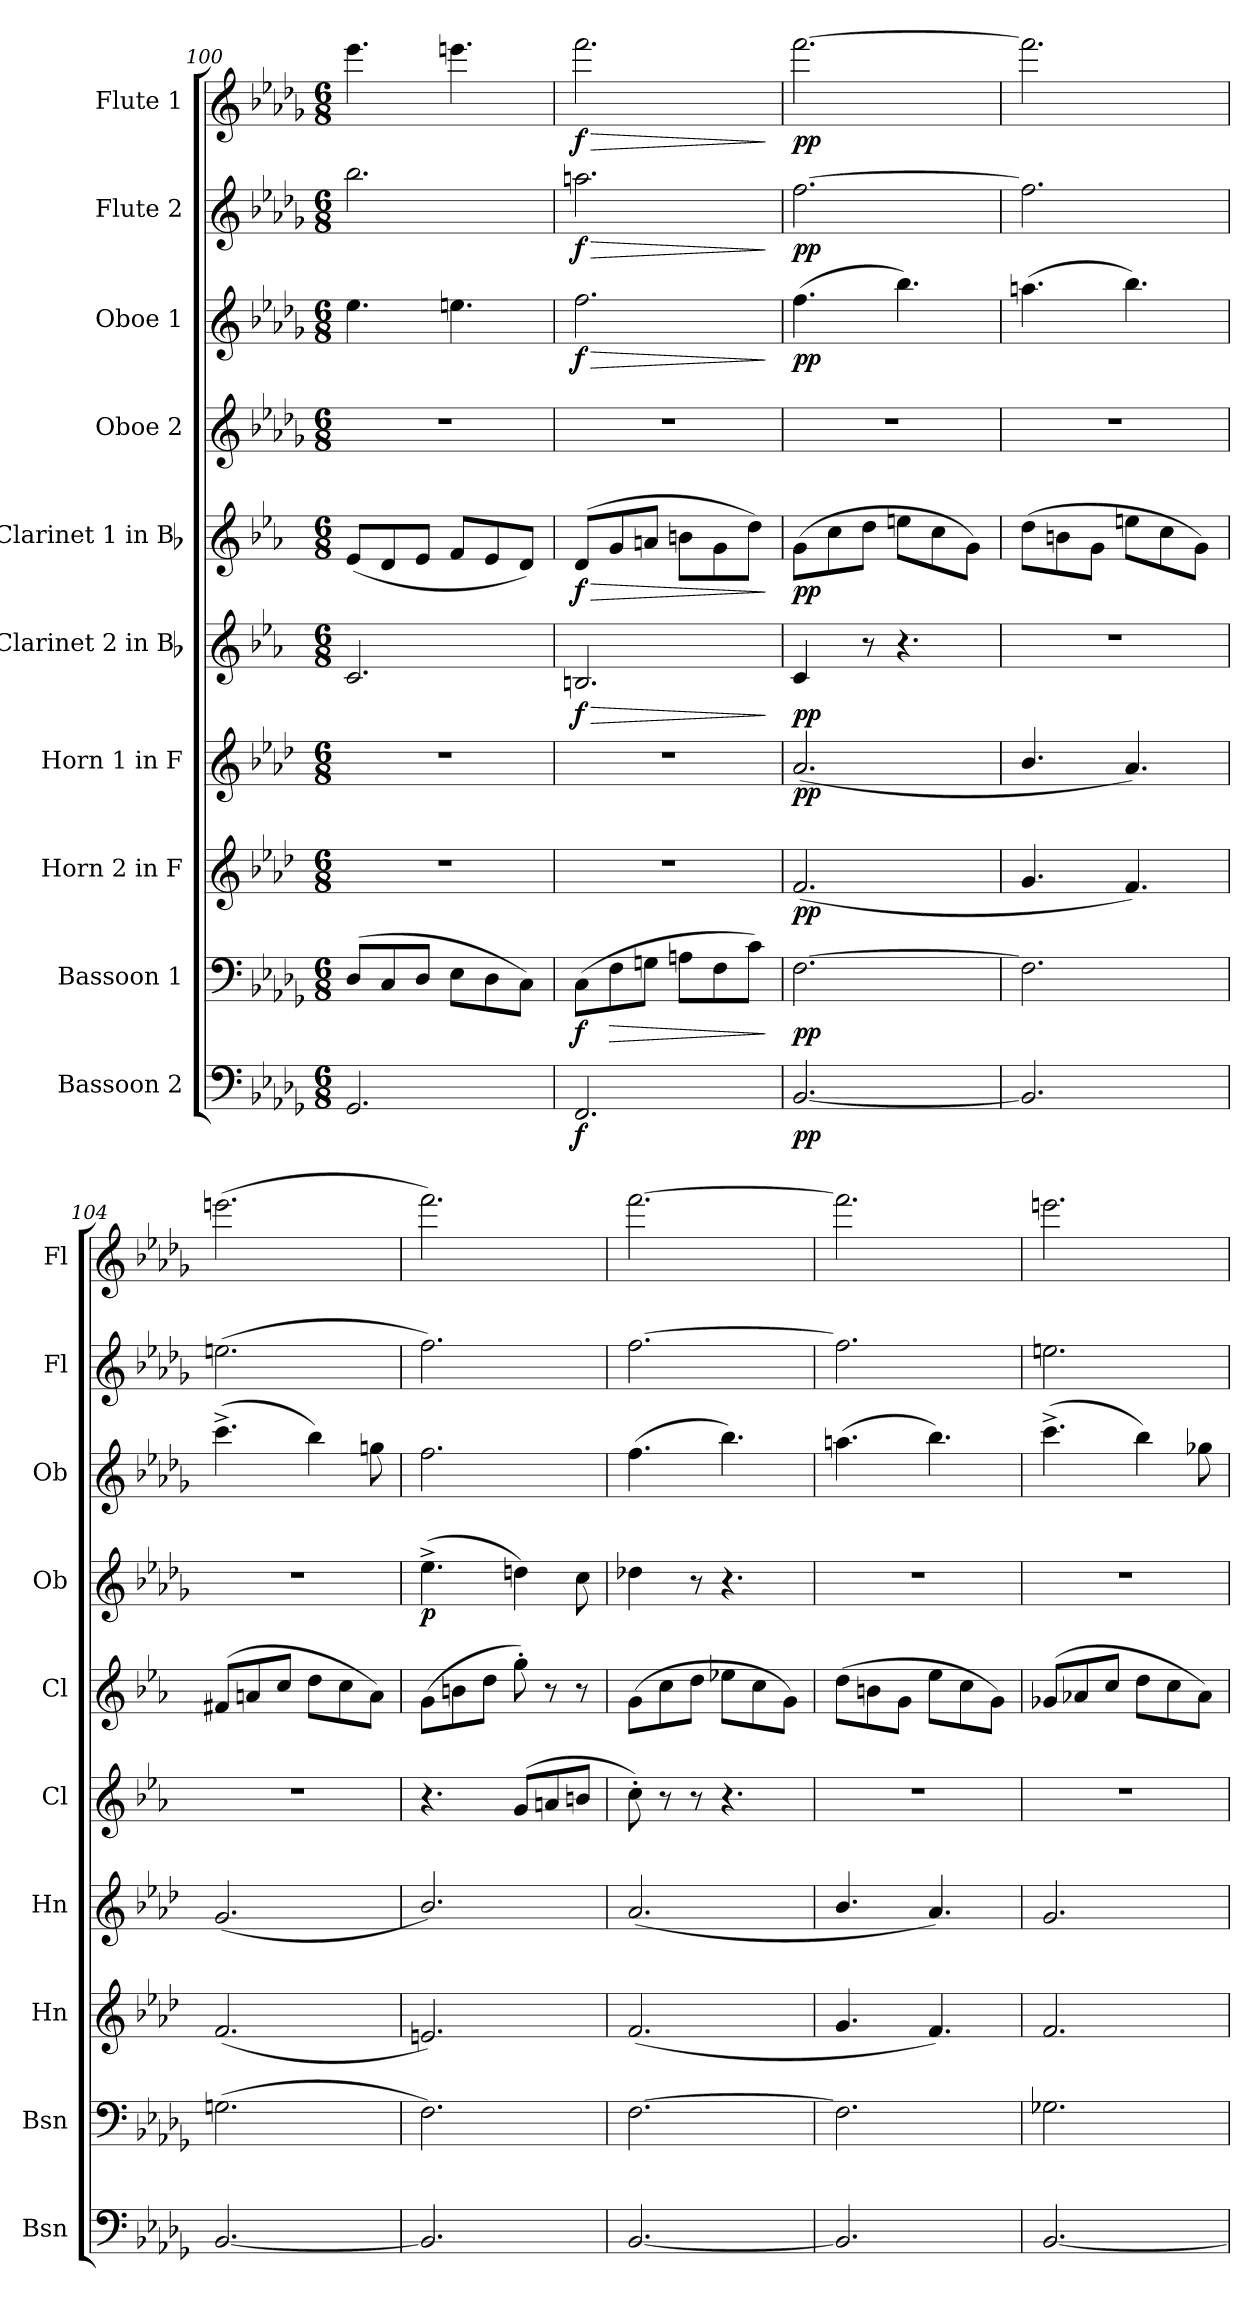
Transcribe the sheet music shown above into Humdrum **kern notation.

**kern	**dynam	**kern	**dynam	**kern	**dynam	**kern	**dynam	**kern	**dynam	**kern	**dynam	**kern	**dynam	**kern	**dynam	**kern	**dynam	**kern	**dynam
*part10	*part10	*part9	*part9	*part8	*part8	*part7	*part7	*part6	*part6	*part5	*part5	*part4	*part4	*part3	*part3	*part2	*part2	*part1	*part1
*staff10	*staff10	*staff9	*staff9	*staff8	*staff8	*staff7	*staff7	*staff6	*staff6	*staff5	*staff5	*staff4	*staff4	*staff3	*staff3	*staff2	*staff2	*staff1	*staff1
*I"Bassoon 2	*	*I"Bassoon 1	*	*I"Horn 2 in F	*	*I"Horn 1 in F	*	*I"Clarinet 2 in Bb	*	*I"Clarinet 1 in Bb	*	*I"Oboe 2	*	*I"Oboe 1	*	*I"Flute 2	*	*I"Flute 1	*
*I'Bsn	*	*I'Bsn	*	*I'Hn	*	*I'Hn	*	*I'Cl	*	*I'Cl	*	*I'Ob	*	*I'Ob	*	*I'Fl	*	*I'Fl	*
*clefF4	*	*clefF4	*	*clefG2	*	*clefG2	*	*clefG2	*	*clefG2	*	*clefG2	*	*clefG2	*	*clefG2	*	*clefG2	*
*	*	*	*	*ITrd4c7	*	*ITrd4c7	*	*ITrd1c2	*	*ITrd1c2	*	*	*	*	*	*	*	*	*
*k[b-e-a-d-g-]	*	*k[b-e-a-d-g-]	*	*k[b-e-a-d-g-]	*	*k[b-e-a-d-g-]	*	*k[b-e-a-d-g-]	*	*k[b-e-a-d-g-]	*	*k[b-e-a-d-g-]	*	*k[b-e-a-d-g-]	*	*k[b-e-a-d-g-]	*	*k[b-e-a-d-g-]	*
*M6/8	*	*M6/8	*	*M6/8	*	*M6/8	*	*M6/8	*	*M6/8	*	*M6/8	*	*M6/8	*	*M6/8	*	*M6/8	*
=100	=100	=100	=100	=100	=100	=100	=100	=100	=100	=100	=100	=100	=100	=100	=100	=100	=100	=100	=100
2.GG-/	.	(8D-/L	.	2.r	.	2.r	.	2.B-/	.	(8d-/L	.	2.r	.	4.ee-\	.	2.bb-\	.	4.eee-\	.
.	.	8C/	.	.	.	.	.	.	.	8c/	.	.	.	.	.	.	.	.	.
.	.	8D-/J	.	.	.	.	.	.	.	8d-/J	.	.	.	.	.	.	.	.	.
.	.	8E-\L	.	.	.	.	.	.	.	8e-/L	.	.	.	4.een\	.	.	.	4.eeen\	.
.	.	8D-\	.	.	.	.	.	.	.	8d-/	.	.	.	.	.	.	.	.	.
.	.	8C\J)	.	.	.	.	.	.	.	8c/J)	.	.	.	.	.	.	.	.	.
=101	=101	=101	=101	=101	=101	=101	=101	=101	=101	=101	=101	=101	=101	=101	=101	=101	=101	=101	=101
!	!LO:DY:b	!	!LO:DY:b	!	!	!	!	!	!LO:HP:b	!	!LO:HP:b	!	!	!	!LO:HP:b	!	!LO:HP:b	!	!LO:HP:b
!	!	!	!	!	!	!	!	!	!LO:DY:n=1:b	!	!LO:DY:n=1:b	!	!	!	!LO:DY:n=1:b	!	!LO:DY:n=1:b	!	!LO:DY:n=1:b
2.FF/	f	(8C\L	f	2.r	.	2.r	.	2.An/	> f	(8c/L	> f	2.r	.	2.ff\	> f	2.aan\	> f	2.fff\	> f
!	!	!	!LO:HP:b	!	!	!	!	!	!	!	!	!	!	!	!	!	!	!	!
.	.	8F\	>	.	.	.	.	.	.	8f/	.	.	.	.	.	.	.	.	.
.	.	8Gn\J	.	.	.	.	.	.	.	8gn/J	.	.	.	.	.	.	.	.	.
.	.	8An\L	.	.	.	.	.	.	.	8an\L	.	.	.	.	.	.	.	.	.
.	.	8F\	.	.	.	.	.	.	.	8f\	.	.	.	.	.	.	.	.	.
.	.	8c\J)	.	.	.	.	.	.	.	8cc\J)	.	.	.	.	.	.	.	.	.
.	.	.	]	.	.	.	.	.	]	.	]	.	.	.	]	.	]	.	]
=102	=102	=102	=102	=102	=102	=102	=102	=102	=102	=102	=102	=102	=102	=102	=102	=102	=102	=102	=102
!	!LO:DY:b	!	!LO:DY:b	!	!LO:DY:b	!	!LO:DY:b	!	!LO:DY:b	!	!LO:DY:b	!	!	!	!LO:DY:b	!	!LO:DY:b	!	!LO:DY:b
[2.BB-/	pp	[2.F\	pp	(<2.B-/	pp	(<2.d-/	pp	4B-/	pp	(8f\L	pp	2.r	.	(4.ff\	pp	[2.ff\	pp	[2.fff\	pp
.	.	.	.	.	.	.	.	.	.	8b-\	.	.	.	.	.	.	.	.	.
.	.	.	.	.	.	.	.	8r	.	8cc\J	.	.	.	.	.	.	.	.	.
.	.	.	.	.	.	.	.	4.r	.	8ddn\L	.	.	.	4.bb-\)	.	.	.	.	.
.	.	.	.	.	.	.	.	.	.	8b-\	.	.	.	.	.	.	.	.	.
.	.	.	.	.	.	.	.	.	.	8f\J)	.	.	.	.	.	.	.	.	.
=103	=103	=103	=103	=103	=103	=103	=103	=103	=103	=103	=103	=103	=103	=103	=103	=103	=103	=103	=103
2.BB-/]	.	2.F\]	.	4.c/	.	4.e-/	.	2.r	.	(8cc\L	.	2.r	.	(4.aan\	.	2.ff\]	.	2.fff\]	.
.	.	.	.	.	.	.	.	.	.	8an\	.	.	.	.	.	.	.	.	.
.	.	.	.	.	.	.	.	.	.	8f\J	.	.	.	.	.	.	.	.	.
.	.	.	.	4.B-/)	.	4.d-/)	.	.	.	8ddn\L	.	.	.	4.bb-\)	.	.	.	.	.
.	.	.	.	.	.	.	.	.	.	8b-\	.	.	.	.	.	.	.	.	.
.	.	.	.	.	.	.	.	.	.	8f\J)	.	.	.	.	.	.	.	.	.
=104	=104	=104	=104	=104	=104	=104	=104	=104	=104	=104	=104	=104	=104	=104	=104	=104	=104	=104	=104
[2.BB-/	.	(2.Gn\	.	(2.B-/	.	(2.c/	.	2.r	.	(8en/L	.	2.r	.	(4.ccc^\	.	(2.een\	.	(2.eeen\	.
.	.	.	.	.	.	.	.	.	.	8gn/	.	.	.	.	.	.	.	.	.
.	.	.	.	.	.	.	.	.	.	8b-/J	.	.	.	.	.	.	.	.	.
.	.	.	.	.	.	.	.	.	.	8cc\L	.	.	.	4bb-\)	.	.	.	.	.
.	.	.	.	.	.	.	.	.	.	8b-\	.	.	.	.	.	.	.	.	.
.	.	.	.	.	.	.	.	.	.	8g\J)	.	.	.	8ggn\	.	.	.	.	.
=105	=105	=105	=105	=105	=105	=105	=105	=105	=105	=105	=105	=105	=105	=105	=105	=105	=105	=105	=105
!	!	!	!	!	!	!	!	!	!	!	!	!	!LO:DY:b	!	!	!	!	!	!
2.BB-/]	.	2.F\)	.	2.An/)	.	2.e-/)	.	4.r	.	(8f\L	.	(4.ee-^\	p	2.ff\	.	2.ff\)	.	2.fff\)	.
.	.	.	.	.	.	.	.	.	.	8an\	.	.	.	.	.	.	.	.	.
.	.	.	.	.	.	.	.	.	.	8cc\J	.	.	.	.	.	.	.	.	.
.	.	.	.	.	.	.	.	(8f/L	.	8ff'\)	.	4ddn\)	.	.	.	.	.	.	.
.	.	.	.	.	.	.	.	8gn/	.	8r	.	.	.	.	.	.	.	.	.
.	.	.	.	.	.	.	.	8an/J	.	8r	.	8cc\	.	.	.	.	.	.	.
=106	=106	=106	=106	=106	=106	=106	=106	=106	=106	=106	=106	=106	=106	=106	=106	=106	=106	=106	=106
[2.BB-/	.	[2.F\	.	(<2.B-/	.	(<2.d-/	.	8b-'\)	.	(8f\L	.	4dd-X\	.	(4.ff\	.	[2.ff\	.	[2.fff\	.
.	.	.	.	.	.	.	.	8r	.	8b-\	.	.	.	.	.	.	.	.	.
.	.	.	.	.	.	.	.	8r	.	8cc\J	.	8r	.	.	.	.	.	.	.
.	.	.	.	.	.	.	.	4.r	.	8dd-X\L	.	4.r	.	4.bb-\)	.	.	.	.	.
.	.	.	.	.	.	.	.	.	.	8b-\	.	.	.	.	.	.	.	.	.
.	.	.	.	.	.	.	.	.	.	8f\J)	.	.	.	.	.	.	.	.	.
=107	=107	=107	=107	=107	=107	=107	=107	=107	=107	=107	=107	=107	=107	=107	=107	=107	=107	=107	=107
2.BB-/]	.	2.F\]	.	4.c/	.	4.e-/	.	2.r	.	(8cc\L	.	2.r	.	(4.aan\	.	2.ff\]	.	2.fff\]	.
.	.	.	.	.	.	.	.	.	.	8an\	.	.	.	.	.	.	.	.	.
.	.	.	.	.	.	.	.	.	.	8f\J	.	.	.	.	.	.	.	.	.
.	.	.	.	4.B-/)	.	4.d-/)	.	.	.	8dd-\L	.	.	.	4.bb-\)	.	.	.	.	.
.	.	.	.	.	.	.	.	.	.	8b-\	.	.	.	.	.	.	.	.	.
.	.	.	.	.	.	.	.	.	.	8f\J)	.	.	.	.	.	.	.	.	.
=108	=108	=108	=108	=108	=108	=108	=108	=108	=108	=108	=108	=108	=108	=108	=108	=108	=108	=108	=108
[2.BB-/	.	2.G-X\	.	2.B-/	.	2.c/	.	2.r	.	(8f-X/L	.	2.r	.	(4.ccc^\	.	2.een\	.	2.eeen\	.
.	.	.	.	.	.	.	.	.	.	8g-X/	.	.	.	.	.	.	.	.	.
.	.	.	.	.	.	.	.	.	.	8b-/J	.	.	.	.	.	.	.	.	.
.	.	.	.	.	.	.	.	.	.	8cc\L	.	.	.	4bb-\)	.	.	.	.	.
.	.	.	.	.	.	.	.	.	.	8b-\	.	.	.	.	.	.	.	.	.
.	.	.	.	.	.	.	.	.	.	8g-\J)	.	.	.	8gg-X\	.	.	.	.	.
=	=	=	=	=	=	=	=	=	=	=	=	=	=	=	=	=	=	=	=
*-	*-	*-	*-	*-	*-	*-	*-	*-	*-	*-	*-	*-	*-	*-	*-	*-	*-	*-	*-
